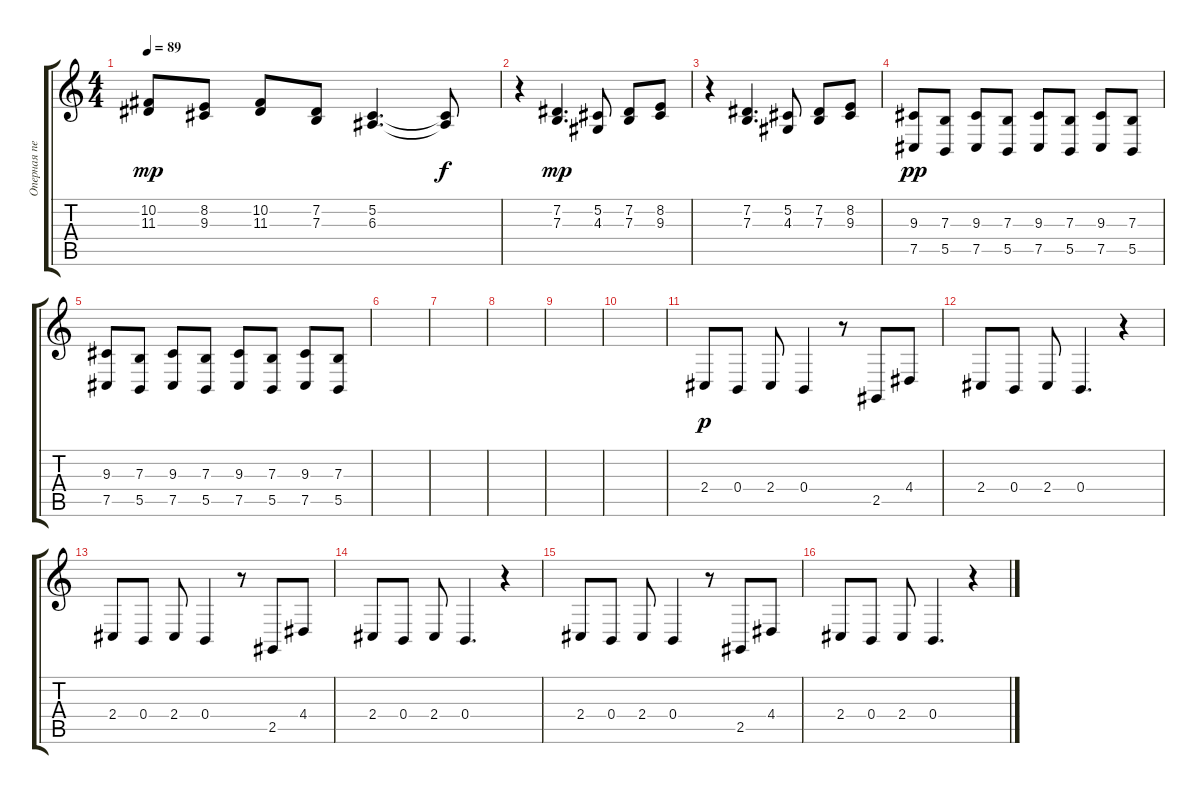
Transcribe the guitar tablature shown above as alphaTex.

\track ("Оперная певичка" "Оперная пе") {instrument pad8sweep}
\staff {score tabs}
\tuning (Db4 Ab3 E3 B2 Gb2 B1) {hide}
\ts (4 4)
\tempo 89
\clef g2
\ks c
(10.2 11.3).8{dy mp} (8.2 9.3).8 (10.2 11.3).8 (7.2 7.3).8 (5.2 6.3).4{d} (5.2{t} 6.3{t}).8{dy f} |
r.4 (7.2 7.3).4{d dy mp} (5.2 4.3).8 (7.2 7.3).8 (8.2 9.3).8 |
r.4 (7.2 7.3).4{d} (5.2 4.3).8 (7.2 7.3).8 (8.2 9.3).8 |
(9.3 7.5).8{dy pp volume 6 instrument distortionguitar} (7.3 5.5).8 (9.3 7.5).8 (7.3 5.5).8 (9.3 7.5).8 (7.3 5.5).8 (9.3 7.5).8 (7.3 5.5).8 |
(9.3 7.5).8 (7.3 5.5).8 (9.3 7.5).8 (7.3 5.5).8 (9.3 7.5).8 (7.3 5.5).8 (9.3 7.5).8 (7.3 5.5).8 |
|
|
|
|
|
2.4.8{dy p volume 16 instrument fx4atmosphere} 0.4.8 2.4.8 0.4.4 r.8 2.5.8 4.4.8 |
2.4.8 0.4.8 2.4.8 0.4.4{d} r.4 |
2.4.8 0.4.8 2.4.8 0.4.4 r.8 2.5.8 4.4.8 |
2.4.8 0.4.8 2.4.8 0.4.4{d} r.4 |
2.4.8 0.4.8 2.4.8 0.4.4 r.8 2.5.8 4.4.8 |
2.4.8 0.4.8 2.4.8 0.4.4{d} r.4
